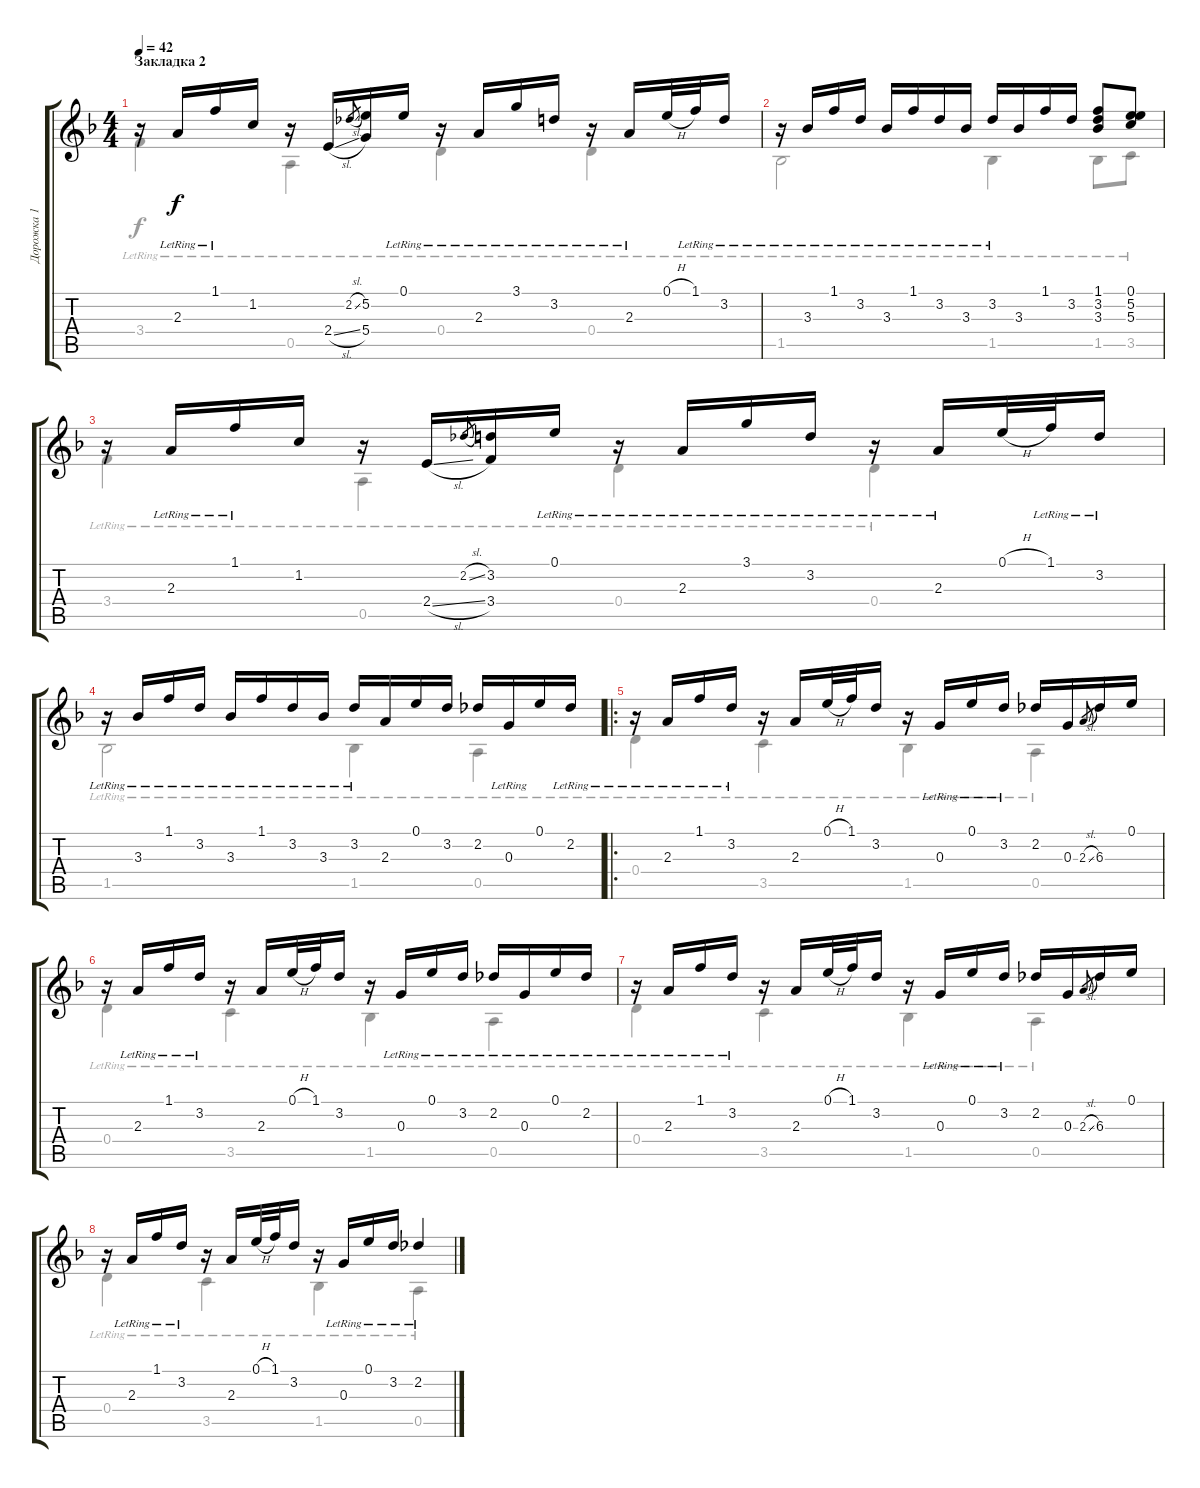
\track ("Дорожка 1" "Дорожка 1") {instrument acousticguitarsteel}
\staff {score tabs}
\tuning (E4 B3 G3 D3 A2 E2) {hide}
\voice
\ts (4 4)
\section ("" "Закладка 2")
\tempo 42
\clef g2
\ks dminor
r.16{dy f} 2.3{lr}.16 1.1{lr}.16 1.2.16 r.16 2.4{sl}.16 2.2{sl}.8{gr} (5.2 5.4).16 0.1{lr}.16 r.16 2.3{lr}.16 3.1{lr}.16 3.2{lr}.16 r.16 2.3{lr}.16 0.1{h}.32 1.1{lr}.32 3.2{lr}.16 |
r.16 3.3{lr}.16 1.1{lr}.16 3.2{lr}.16 3.3{lr}.16 1.1{lr}.16 3.2{lr}.16 3.3{lr}.16 3.2{lr}.16 3.3.16 1.1.16 3.2.16 (1.1 3.2 3.3).8 (0.1 5.2 5.3).8 |
r.16 2.3{lr}.16 1.1{lr}.16 1.2.16 r.16 2.4{sl}.16 2.2{sl}.8{gr} (3.2 3.4).16 0.1{lr}.16 r.16 2.3{lr}.16 3.1{lr}.16 3.2{lr}.16 r.16 2.3{lr}.16 0.1{h}.32 1.1{lr}.32 3.2{lr}.16 |
r.16 3.3{lr}.16 1.1{lr}.16 3.2{lr}.16 3.3{lr}.16 1.1{lr}.16 3.2{lr}.16 3.3{lr}.16 3.2{lr}.16 2.3.16 0.1.16 3.2.16 2.2.16 0.3{lr}.16 0.1.16 2.2{lr}.16 |
\ro
r.16 2.3{lr}.16 1.1{lr}.16 3.2{lr}.16 r.16 2.3.16 0.1{h}.32 1.1.32 3.2.16 r.16 0.3{lr}.16 0.1{lr}.16 3.2{lr}.16 2.2.16 0.3.16 2.3{sl}.8{gr} 6.3.16 0.1.16 |
r.16 2.3{lr}.16 1.1{lr}.16 3.2{lr}.16 r.16 2.3.16 0.1{h}.32 1.1.32 3.2.16 r.16 0.3{lr}.16 0.1{lr}.16 3.2{lr}.16 2.2{lr}.16 0.3{lr}.16 0.1{lr}.16 2.2{lr}.16 |
r.16 2.3{lr}.16 1.1{lr}.16 3.2{lr}.16 r.16 2.3.16 0.1{h}.32 1.1.32 3.2.16 r.16 0.3{lr}.16 0.1{lr}.16 3.2{lr}.16 2.2.16 0.3.16 2.3{sl}.8{gr} 6.3.16 0.1.16 |
r.16 2.3{lr}.16 1.1{lr}.16 3.2{lr}.16 r.16 2.3.16 0.1{h}.32 1.1.32 3.2.16 r.16 0.3{lr}.16 0.1{lr}.16 3.2{lr}.16 2.2{lr}.4
\voice
\clef g2
\ottava regular
\simile none
\ks dminor
3.4{lr}.4{dy f} 0.5{lr}.4 0.4{lr}.4 0.4{lr}.4 |
1.5{lr}.2 1.5{lr}.4 1.5{lr}.8 3.5{lr}.8 |
3.4{lr}.4 0.5{lr}.4 0.4{lr}.4 0.4{lr}.4 |
1.5{lr}.2 1.5{lr}.4 0.5{lr}.4 |
0.4{lr}.4 3.5{lr}.4 1.5{lr}.4 0.5{lr}.4 |
0.4{lr}.4 3.5{lr}.4 1.5{lr}.4 0.5{lr}.4 |
0.4{lr}.4 3.5{lr}.4 1.5{lr}.4 0.5{lr}.4 |
0.4{lr}.4 3.5{lr}.4 1.5{lr}.4 0.5{lr}.4
